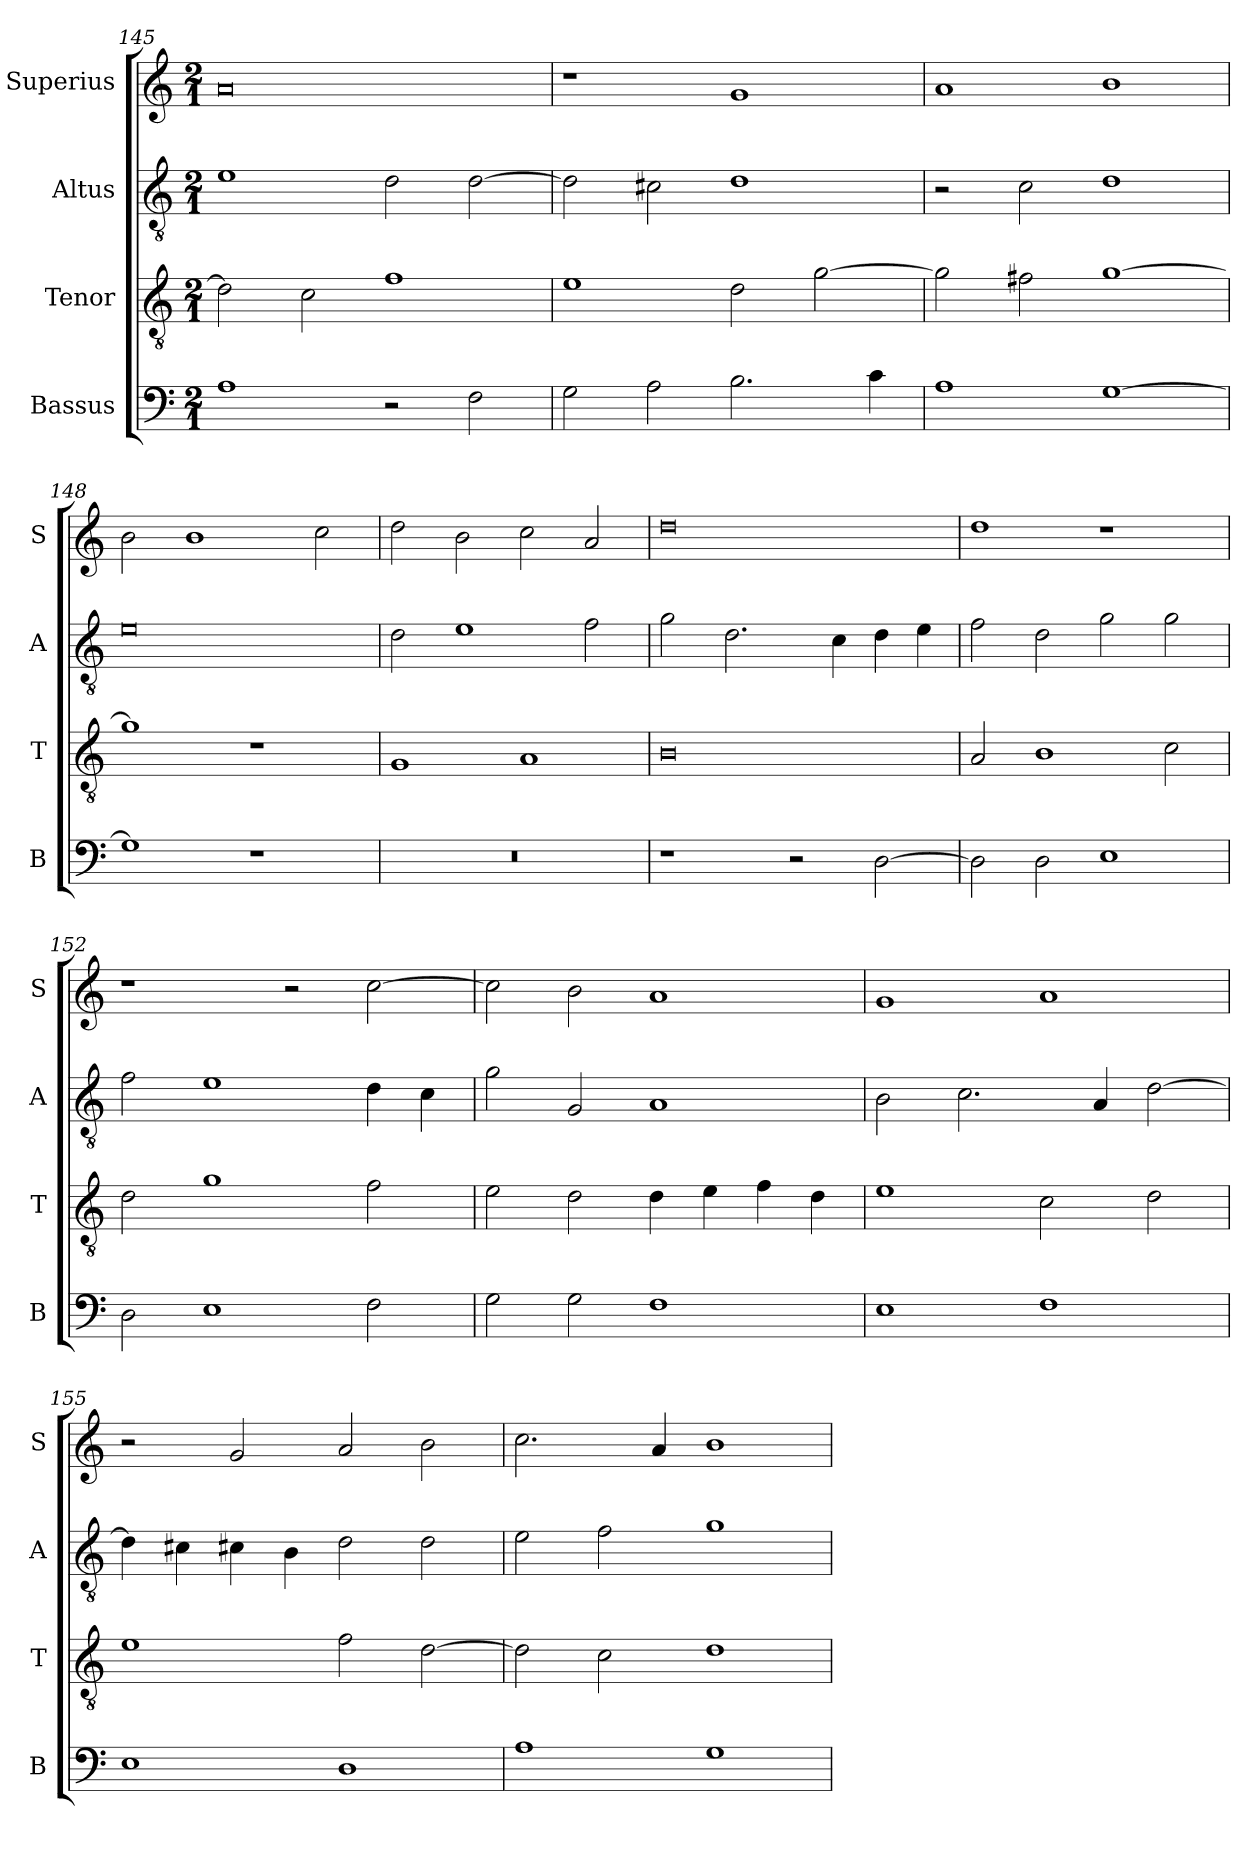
**kern	**kern	**kern	**kern
*part4	*part3	*part2	*part1
*staff4	*staff3	*staff2	*staff1
*I"Bassus	*I"Tenor	*I"Altus	*I"Superius
*I'B	*I'T	*I'A	*I'S
*clefF4	*clefGv2	*clefGv2	*clefG2
*k[]	*k[]	*k[]	*k[]
*C:	*C:	*C:	*C:
*M2/1	*M2/1	*M2/1	*M2/1
=145	=145	=145	=145
1A	2d]	1e	0a
.	2c	.	.
2r	1f	2d	.
2F	.	[2d	.
=146	=146	=146	=146
2G	1e	2d]	1r
2A	.	2c#X	.
2.B	2d	1d	1g
.	[2g	.	.
4c	.	.	.
=147	=147	=147	=147
1A	2g]	2r	1a
.	2f#X	2c	.
[1G	[1g	1d	1b
=148	=148	=148	=148
1G]	1g]	0e	2b
.	.	.	1b
1r	1r	.	.
.	.	.	2cc
=149	=149	=149	=149
0r	1G	2d	2dd
.	.	1e	2b
.	1A	.	2cc
.	.	2f	2a
=150	=150	=150	=150
1r	0B	2g	0dd
.	.	2.d	.
2r	.	.	.
.	.	4c	.
[2D	.	4d	.
.	.	4e	.
=151	=151	=151	=151
2D]	2A	2f	1dd
2D	1B	2d	.
1E	.	2g	1r
.	2c	2g	.
=152	=152	=152	=152
2D	2d	2f	1r
1E	1g	1e	.
.	.	.	2r
2F	2f	4d	[2cc
.	.	4c	.
=153	=153	=153	=153
2G	2e	2g	2cc]
2G	2d	2G	2b
1F	4d	1A	1a
.	4e	.	.
.	4f	.	.
.	4d	.	.
=154	=154	=154	=154
1E	1e	2B	1g
.	.	2.c	.
1F	2c	.	1a
.	.	4A	.
.	2d	[2d	.
=155	=155	=155	=155
1E	1e	4d]	2r
.	.	4c#X	.
.	.	4c#X	2g
.	.	4B	.
1D	2f	2d	2a
.	[2d	2d	2b
=156	=156	=156	=156
1A	2d]	2e	2.cc
.	2c	2f	.
.	.	.	4a
1G	1d	1g	1b
=	=	=	=
*-	*-	*-	*-
